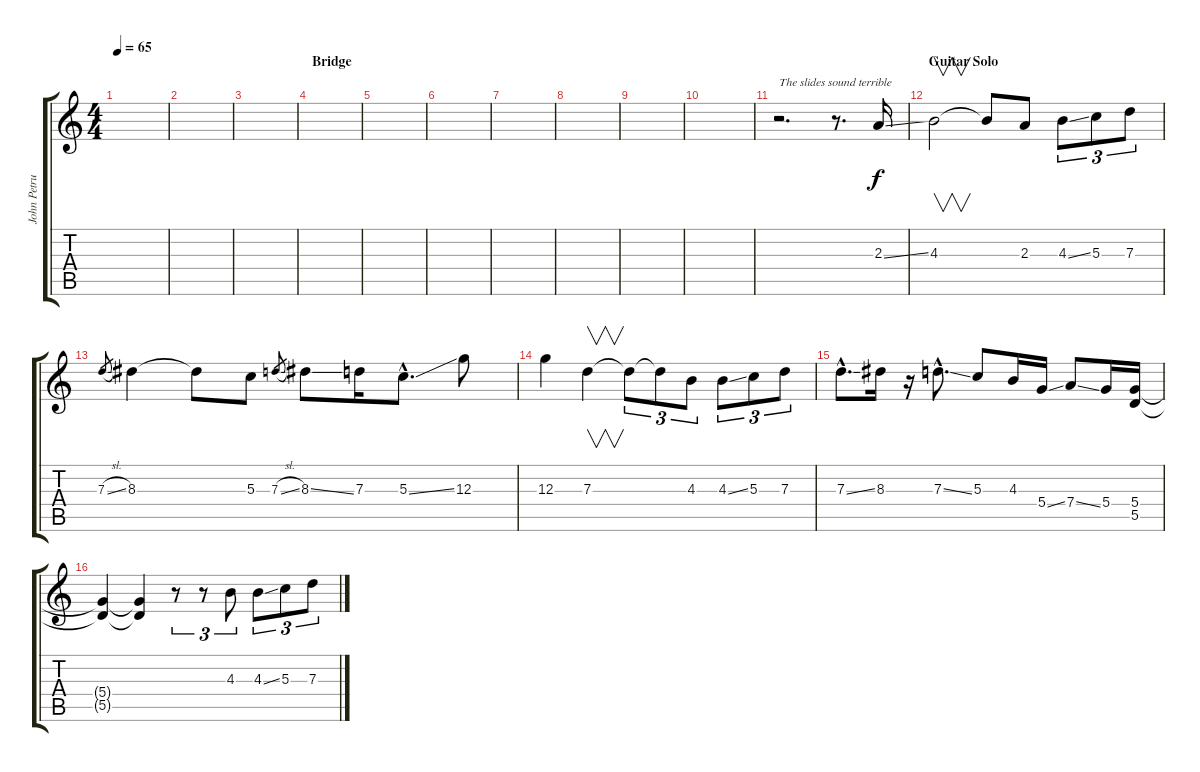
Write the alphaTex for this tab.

\track ("John Petrucci: Lead" "John Petru") {instrument distortionguitar}
\staff {score tabs}
\tuning (E4 B3 G3 D3 A2 E2) {hide}
\ts (4 4)
\tempo 65
\clef g2
\ks c
|
|
|
\section ("" "Bridge")
|
|
|
|
|
|
|
r.2{d txt "The slides sound terrible"} r.8{d} 2.3{ss}.16 |
\section ("" "Guitar Solo")
4.3.2{v} 4.3{t}.8 2.3.8 4.3{ss}.8{tu (3 2)} 5.3.8{tu (3 2)} 7.3.8{tu (3 2)} |
7.3{sl}.8{gr} 8.3.4 8.3{t}.8 5.3.8 7.3{sl}.8{gr} 8.3{ss}.8 7.3.16 5.3{ss hac}.8{d} 12.3.8 |
12.3.4 7.3.4{v} 7.3{t}.8{tu (3 2)} 7.3{t}.8{tu (3 2)} 4.3.8{tu (3 2)} 4.3{ss}.8{tu (3 2)} 5.3.8{tu (3 2)} 7.3.8{tu (3 2)} |
7.3{ss hac}.8{d} 8.3.16 r.16 7.3{ss hac}.8{d} 5.3.8 4.3.16 5.4{ss}.16 7.4{ss}.8 5.4.16 (5.4 5.5).16 |
(5.4{t} 5.5{t}).4 (5.4{t} 5.5{t}).4 r.8{tu (3 2)} r.8{tu (3 2)} 4.3.8{tu (3 2)} 4.3{ss}.8{tu (3 2)} 5.3.8{tu (3 2)} 7.3.8{tu (3 2)}
